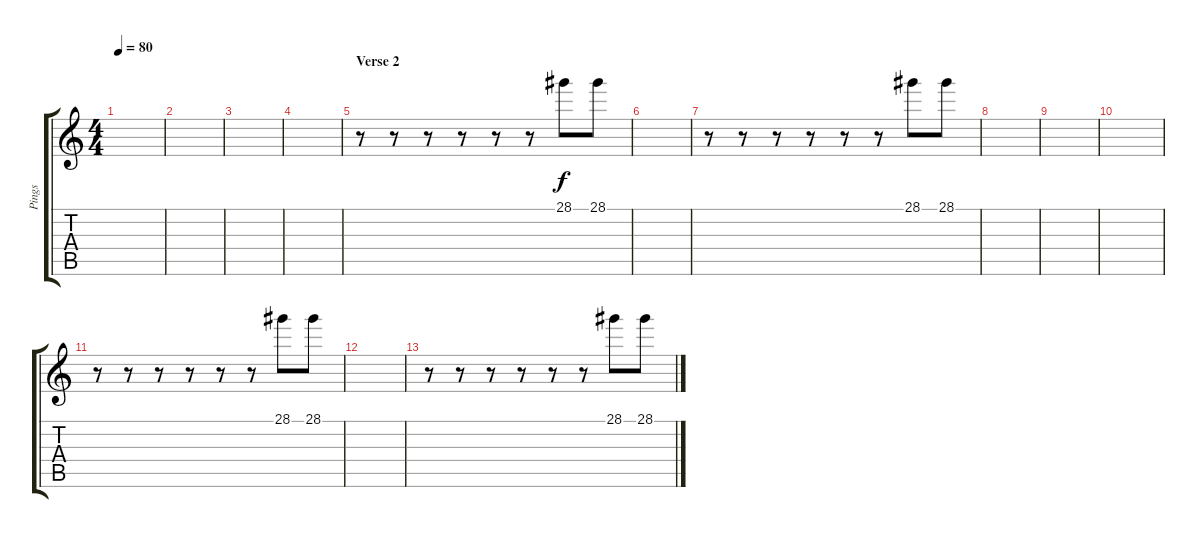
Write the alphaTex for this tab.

\track ("Pings" "Pings") {instrument shakuhachi}
\staff {score tabs}
\tuning (E4 B3 G3 D3 A2 E2) {hide}
\ts (4 4)
\tempo 80
\clef g2
\ks c
|
|
|
|
\section ("" "Verse 2")
r.8 r.8 r.8 r.8 r.8 r.8 28.1.8 28.1.8 |
|
r.8 r.8 r.8 r.8 r.8 r.8 28.1.8 28.1.8 |
|
|
|
r.8 r.8 r.8 r.8 r.8 r.8 28.1.8 28.1.8 |
|
r.8 r.8 r.8 r.8 r.8 r.8 28.1.8 28.1.8
